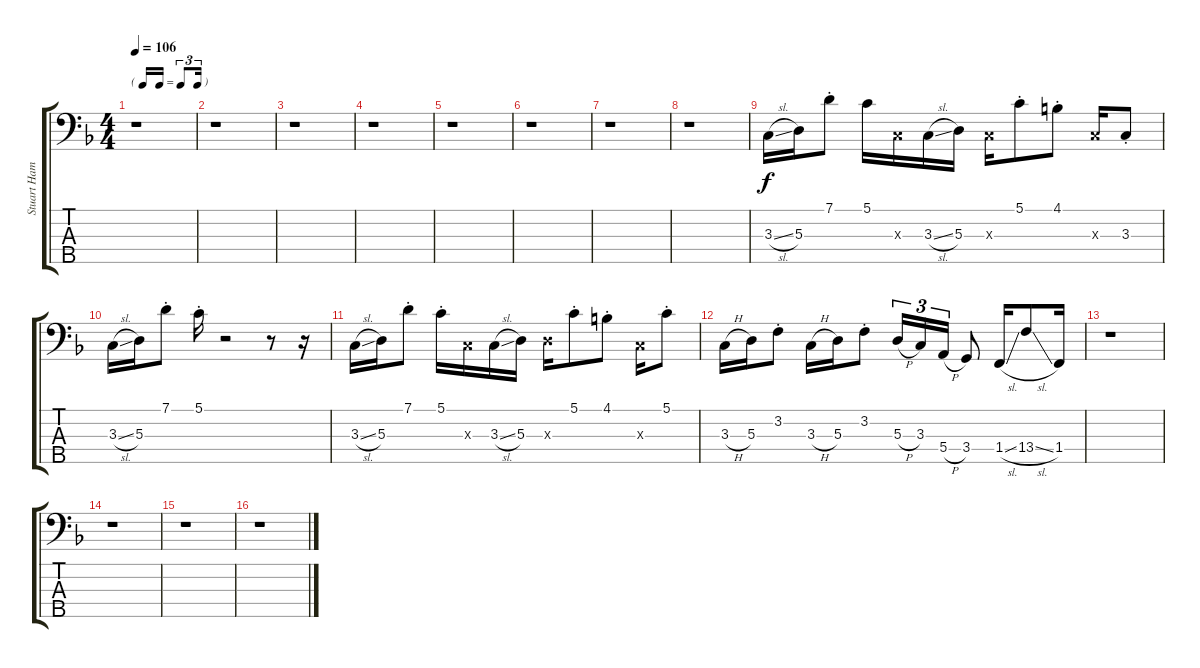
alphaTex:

\track ("Stuart Hamm (Bass III)" "Stuart Ham") {instrument slapbass1}
\staff {score tabs}
\tuning (G2 D2 A1 E1 B0) {hide}
\ts (4 4)
\tf triplet16th
\tempo 106
\clef f4
\ks f
r.1{dy f} |
r.1 |
r.1 |
r.1 |
r.1 |
r.1 |
r.1 |
r.1 |
3.3{sl}.16 5.3.16 7.1{st}.8 5.1.16 3.3{x}.16 3.3{sl}.16 5.3.16 3.3{x}.16 5.1{st}.8 4.1{st}.8 3.3{x}.16 3.3{st}.8 |
3.3{sl}.16 5.3.16 7.1{st}.8 5.1{st}.16 r.2 r.8 r.16 |
3.3{sl}.16 5.3.16 7.1{st}.8 5.1{st}.16 3.3{x}.16 3.3{sl}.16 5.3.16 5.3{x}.16 5.1{st}.8 4.1{st}.8 3.3{x}.16 5.1{st}.8 |
3.3{h}.16 5.3.16 3.2{st}.8 3.3{h}.16 5.3.16 3.2{st}.8 5.3{h}.16{tu (3 2)} 3.3.16{tu (3 2)} 5.4{h}.16{tu (3 2)} 3.4.8 1.4{sl}.16 13.4{sl}.8 1.4.16 |
r.1 |
r.1 |
r.1 |
r.1
